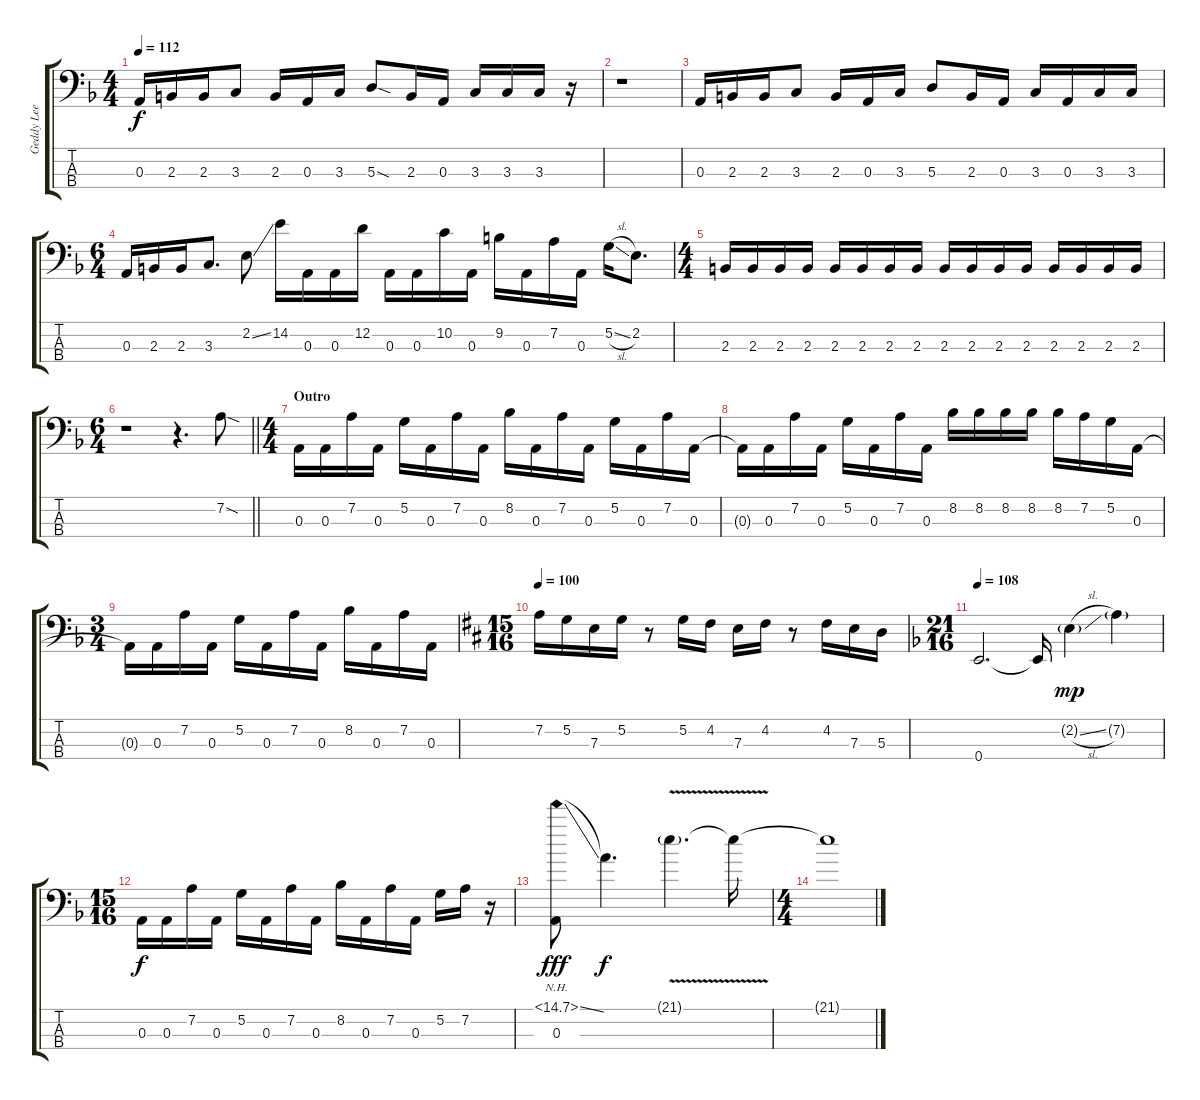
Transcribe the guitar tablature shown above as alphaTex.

\track ("Geddy Lee" "Geddy Lee") {instrument slapbass2}
\staff {score tabs}
\tuning (G2 D2 A1 E1) {hide}
\ts (4 4)
\tempo 112
\clef f4
\ks dminor
0.3.16{dy f} 2.3.16 2.3.16 3.3.8 2.3.16 0.3.16 3.3.16 5.3{sod}.8 2.3.16 0.3.16 3.3.16 3.3.16 3.3.16 r.16 |
r.1 |
0.3.16 2.3.16 2.3.16 3.3.8 2.3.16 0.3.16 3.3.16 5.3.8 2.3.16 0.3.16 3.3.16 0.3.16 3.3.16 3.3.16 |
\ts (6 4)
0.3.16 2.3.16 2.3.16 3.3.8{d} 2.2{ss}.8 14.2.16 0.3.16 0.3.16 12.2.16 0.3.16 0.3.16 10.2.16 0.3.16 9.2.16 0.3.16 7.2.16 0.3.16 5.2{sl}.16 2.2.8{d} |
\ts (4 4)
2.3.16 2.3.16 2.3.16 2.3.16 2.3.16 2.3.16 2.3.16 2.3.16 2.3.16 2.3.16 2.3.16 2.3.16 2.3.16 2.3.16 2.3.16 2.3.16 |
\ts (6 4)
\barLineRight lightlight
r.1 r.4{d} 7.2{sod}.8 |
\ts (4 4)
\section ("" "Outro")
0.3.16 0.3.16 7.2.16 0.3.16 5.2.16 0.3.16 7.2.16 0.3.16 8.2.16 0.3.16 7.2.16 0.3.16 5.2.16 0.3.16 7.2.16 0.3.16 |
0.3{t}.16 0.3.16 7.2.16 0.3.16 5.2.16 0.3.16 7.2.16 0.3.16 8.2.16 8.2.16 8.2.16 8.2.16 8.2.16 7.2.16 5.2.16 0.3.16 |
\ts (3 4)
0.3{t}.16 0.3.16 7.2.16 0.3.16 5.2.16 0.3.16 7.2.16 0.3.16 8.2.16 0.3.16 7.2.16 0.3.16 |
\ts (15 16)
\tempo 100
\ks d
7.2.16 5.2.16 7.3.16 5.2.16 r.8 5.2.16 4.2.16 7.3.16 4.2.16 r.8 4.2.16 7.3.16 5.3.16 |
\ts (21 16)
\tempo 108
\ks dminor
0.4.2{d} 0.4{t}.16 2.2{sl g}.4{dy mp} 7.2{g}.4 |
\ts (15 16)
0.3.16{dy f} 0.3.16 7.2.16 0.3.16 5.2.16 0.3.16 7.2.16 0.3.16 8.2.16 0.3.16 7.2.16 0.3.16 5.2.16 7.2.16 r.16 |
(14.1{nh ss} 0.3).8{dy fff} 14.1{t}.4{d dy f} 21.1{v g}.4{d} 21.1{t}.16 |
\ts (4 4)
21.1{t}.1
